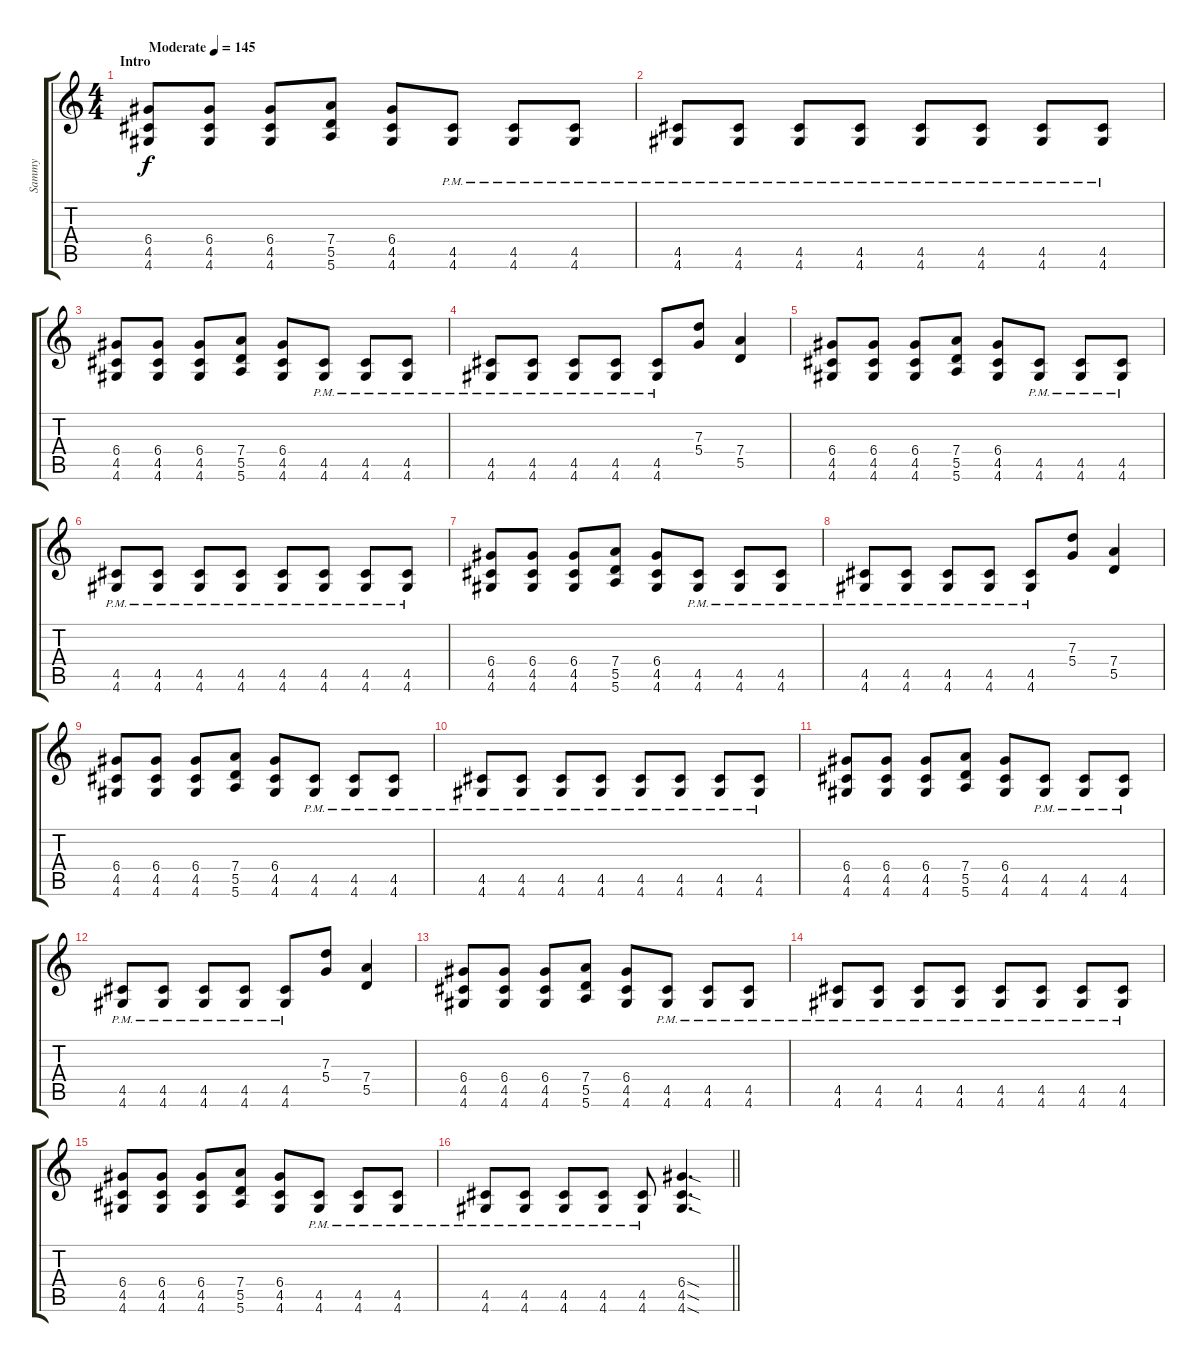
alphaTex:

\track ("Sammy" "Sammy") {instrument distortionguitar}
\staff {score tabs}
\tuning (E4 B3 G3 D3 A2 E2) {hide}
\ts (4 4)
\section ("" "Intro")
\tempo (145 "Moderate")
\clef g2
\ks c
(6.4 4.5 4.6).8{dy f instrument distortionguitar} (6.4 4.5 4.6).8 (6.4 4.5 4.6).8 (7.4 5.5 5.6).8 (6.4 4.5 4.6).8 (4.5{pm} 4.6{pm}).8 (4.5{pm} 4.6{pm}).8 (4.5{pm} 4.6{pm}).8 |
(4.5{pm} 4.6{pm}).8 (4.5{pm} 4.6{pm}).8 (4.5{pm} 4.6{pm}).8 (4.5{pm} 4.6{pm}).8 (4.5{pm} 4.6{pm}).8 (4.5{pm} 4.6{pm}).8 (4.5{pm} 4.6{pm}).8 (4.5{pm} 4.6{pm}).8 |
(6.4 4.5 4.6).8 (6.4 4.5 4.6).8 (6.4 4.5 4.6).8 (7.4 5.5 5.6).8 (6.4 4.5 4.6).8 (4.5{pm} 4.6{pm}).8 (4.5{pm} 4.6{pm}).8 (4.5{pm} 4.6{pm}).8 |
(4.5{pm} 4.6{pm}).8 (4.5{pm} 4.6{pm}).8 (4.5{pm} 4.6{pm}).8 (4.5{pm} 4.6{pm}).8 (4.5{pm} 4.6{pm}).8 (7.3 5.4).8 (7.4 5.5).4 |
(6.4 4.5 4.6).8 (6.4 4.5 4.6).8 (6.4 4.5 4.6).8 (7.4 5.5 5.6).8 (6.4 4.5 4.6).8 (4.5{pm} 4.6{pm}).8 (4.5{pm} 4.6{pm}).8 (4.5{pm} 4.6{pm}).8 |
(4.5{pm} 4.6{pm}).8 (4.5{pm} 4.6{pm}).8 (4.5{pm} 4.6{pm}).8 (4.5{pm} 4.6{pm}).8 (4.5{pm} 4.6{pm}).8 (4.5{pm} 4.6{pm}).8 (4.5{pm} 4.6{pm}).8 (4.5{pm} 4.6{pm}).8 |
(6.4 4.5 4.6).8 (6.4 4.5 4.6).8 (6.4 4.5 4.6).8 (7.4 5.5 5.6).8 (6.4 4.5 4.6).8 (4.5{pm} 4.6{pm}).8 (4.5{pm} 4.6{pm}).8 (4.5{pm} 4.6{pm}).8 |
(4.5{pm} 4.6{pm}).8 (4.5{pm} 4.6{pm}).8 (4.5{pm} 4.6{pm}).8 (4.5{pm} 4.6{pm}).8 (4.5{pm} 4.6{pm}).8 (7.3 5.4).8 (7.4 5.5).4 |
(6.4 4.5 4.6).8 (6.4 4.5 4.6).8 (6.4 4.5 4.6).8 (7.4 5.5 5.6).8 (6.4 4.5 4.6).8 (4.5{pm} 4.6{pm}).8 (4.5{pm} 4.6{pm}).8 (4.5{pm} 4.6{pm}).8 |
(4.5{pm} 4.6{pm}).8 (4.5{pm} 4.6{pm}).8 (4.5{pm} 4.6{pm}).8 (4.5{pm} 4.6{pm}).8 (4.5{pm} 4.6{pm}).8 (4.5{pm} 4.6{pm}).8 (4.5{pm} 4.6{pm}).8 (4.5{pm} 4.6{pm}).8 |
(6.4 4.5 4.6).8 (6.4 4.5 4.6).8 (6.4 4.5 4.6).8 (7.4 5.5 5.6).8 (6.4 4.5 4.6).8 (4.5{pm} 4.6{pm}).8 (4.5{pm} 4.6{pm}).8 (4.5{pm} 4.6{pm}).8 |
(4.5{pm} 4.6{pm}).8 (4.5{pm} 4.6{pm}).8 (4.5{pm} 4.6{pm}).8 (4.5{pm} 4.6{pm}).8 (4.5{pm} 4.6{pm}).8 (7.3 5.4).8 (7.4 5.5).4 |
(6.4 4.5 4.6).8 (6.4 4.5 4.6).8 (6.4 4.5 4.6).8 (7.4 5.5 5.6).8 (6.4 4.5 4.6).8 (4.5{pm} 4.6{pm}).8 (4.5{pm} 4.6{pm}).8 (4.5{pm} 4.6{pm}).8 |
(4.5{pm} 4.6{pm}).8 (4.5{pm} 4.6{pm}).8 (4.5{pm} 4.6{pm}).8 (4.5{pm} 4.6{pm}).8 (4.5{pm} 4.6{pm}).8 (4.5{pm} 4.6{pm}).8 (4.5{pm} 4.6{pm}).8 (4.5{pm} 4.6{pm}).8 |
(6.4 4.5 4.6).8 (6.4 4.5 4.6).8 (6.4 4.5 4.6).8 (7.4 5.5 5.6).8 (6.4 4.5 4.6).8 (4.5{pm} 4.6{pm}).8 (4.5{pm} 4.6{pm}).8 (4.5{pm} 4.6{pm}).8 |
\barLineRight lightlight
(4.5{pm} 4.6{pm}).8 (4.5{pm} 4.6{pm}).8 (4.5{pm} 4.6{pm}).8 (4.5{pm} 4.6{pm}).8 (4.5{pm} 4.6{pm}).8 (6.4{sod} 4.5{sod} 4.6{sod}).4{d}
